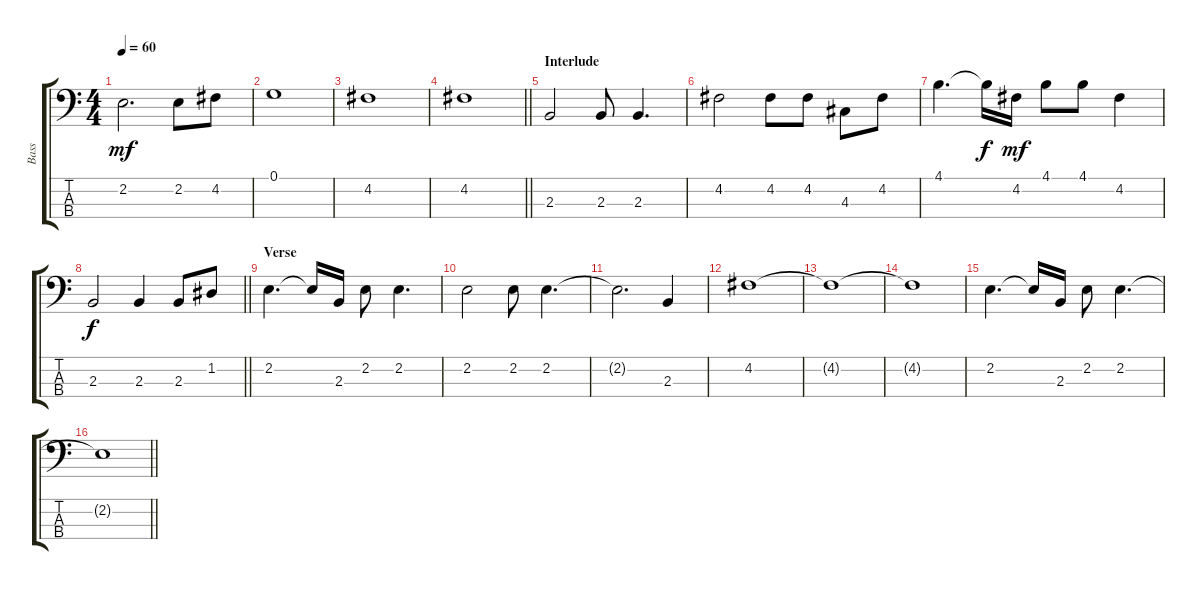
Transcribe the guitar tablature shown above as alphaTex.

\track ("Bass" "Bass") {instrument electricbassfinger}
\staff {score tabs}
\tuning (G2 D2 A1 E1) {hide}
\ts (4 4)
\tempo 60
\clef f4
\ks c
2.2.2{d dy mf} 2.2.8 4.2.8 |
0.1.1 |
4.2.1 |
\barLineRight lightlight
4.2.1 |
\section ("" "Interlude")
2.3.2 2.3.8 2.3.4{d} |
4.2.2 4.2.8 4.2.8 4.3.8 4.2.8 |
4.1.4{d} 4.1{t}.16{dy f} 4.2.16{dy mf} 4.1.8 4.1.8 4.2.4 |
\barLineRight lightlight
2.3.2{dy f} 2.3.4 2.3.8 1.2.8 |
\section ("" "Verse")
2.2.4{d} 2.2{t}.16 2.3.16 2.2.8 2.2.4{d} |
2.2.2 2.2.8 2.2.4{d} |
2.2{t}.2{d} 2.3.4 |
4.2.1 |
4.2{t}.1 |
4.2{t}.1 |
2.2.4{d} 2.2{t}.16 2.3.16 2.2.8 2.2.4{d} |
\barLineRight lightlight
2.2{t}.1
